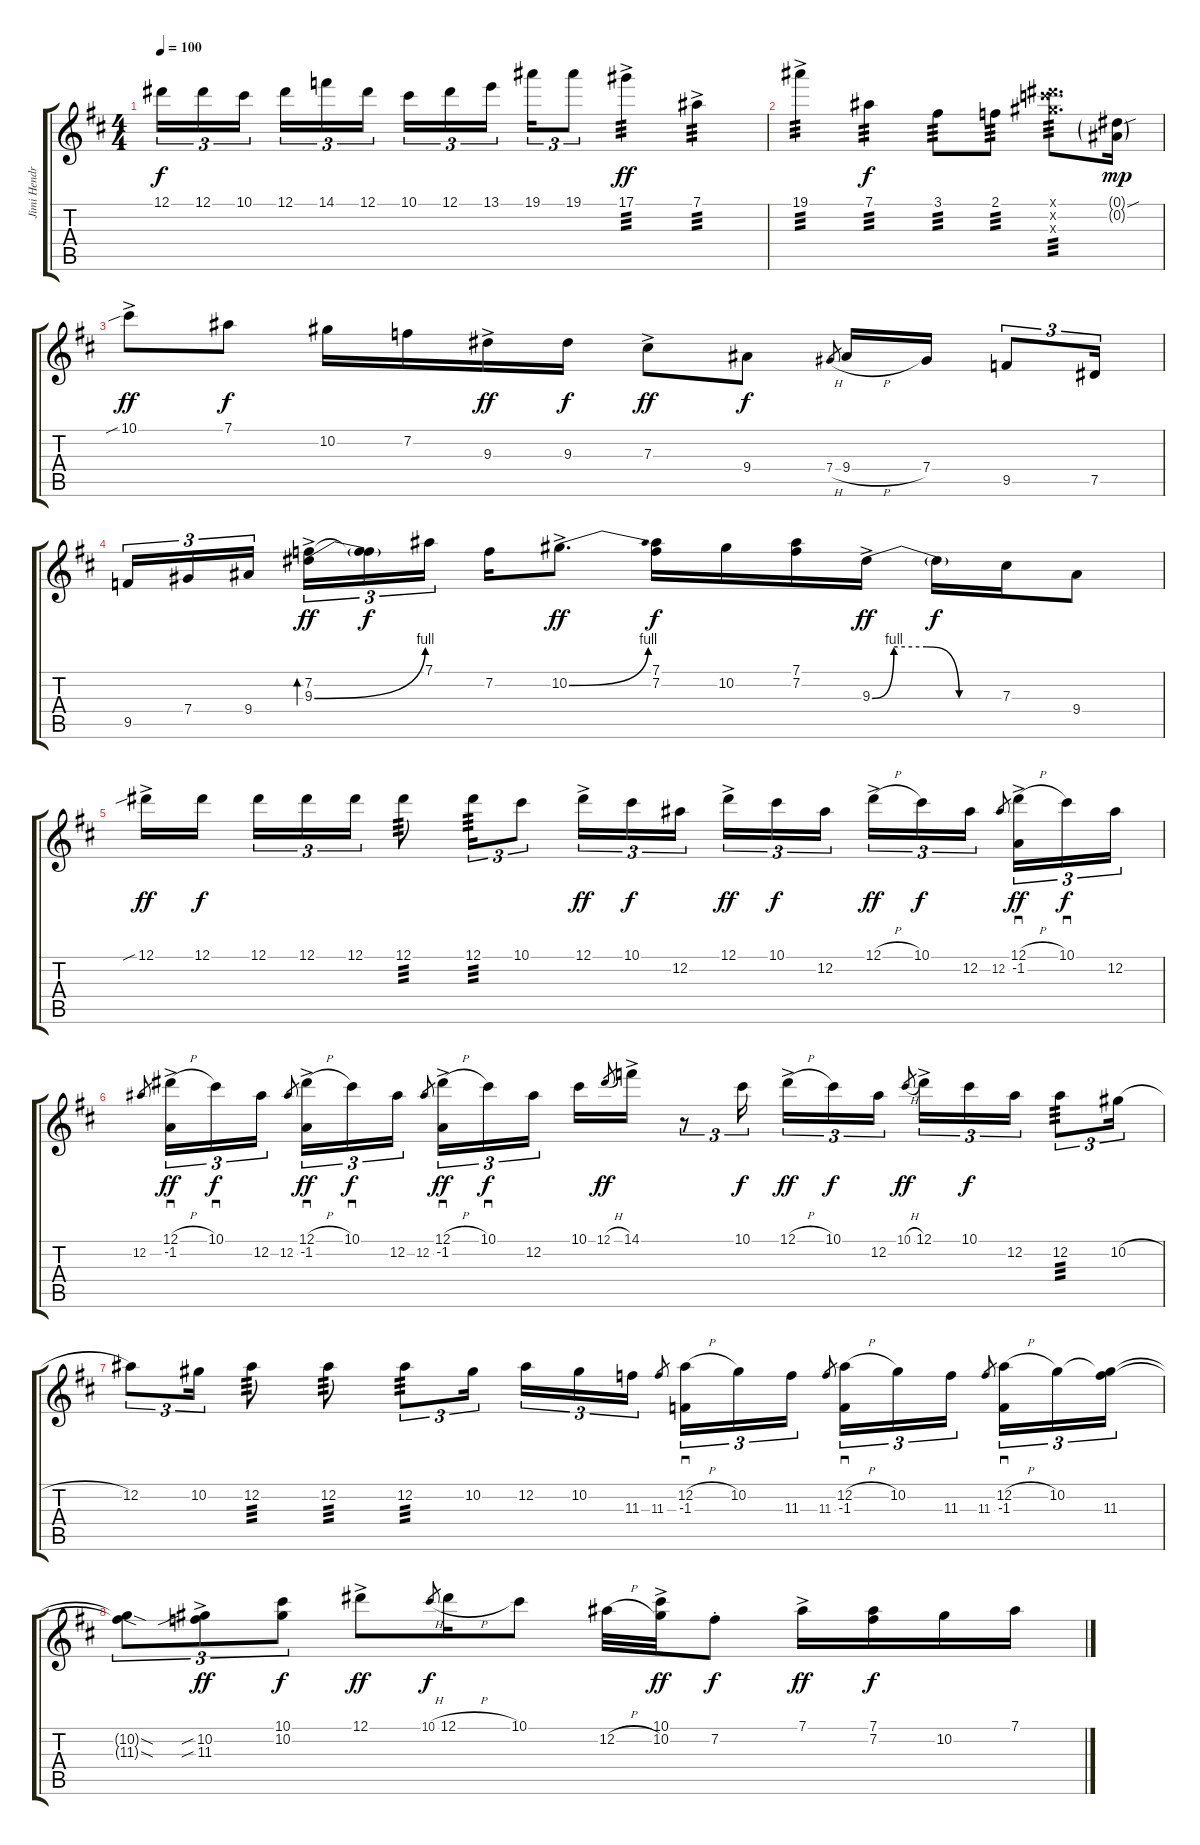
\track ("Jimi Hendrix-Distortion Gtr. Tuned Down " "Jimi Hendr") {instrument distortionguitar}
\staff {score tabs}
\tuning (Eb4 Bb3 Gb3 Db3 Ab2 Eb2) {hide}
\ts (4 4)
\tempo 100
\clef g2
\ks d
12.1.16{tu (3 2) dy f} 12.1.16{tu (3 2)} 10.1.16{tu (3 2) beam splitsecondary} 12.1.16{tu (3 2)} 14.1.16{tu (3 2)} 12.1.16{tu (3 2)} 10.1.16{tu (3 2)} 12.1.16{tu (3 2)} 13.1.16{tu (3 2) beam splitsecondary} 19.1.16{tu (3 2)} 19.1.8{tu (3 2)} 17.1{ac}.4{tp 3 dy ff} 7.1{ac}.4{tp 3} |
19.1{ac}.4{tp 3} 7.1.4{tp 3 dy f} 3.1.8{tp 3} 2.1.8{tp 3} (12.1{x} 14.2{x} 14.3{x}).8{d tp 3} (0.1{sou g} 0.2{g}).16{dy mp} |
10.1{sib ac}.8{dy ff} 7.1.8{dy f} 10.2.16 7.2.16 9.3{ac}.16{dy ff} 9.3.16{dy f} 7.3{ac}.8{dy ff} 9.4.8{dy f} 7.4{h}.8{gr} 9.4{h}.16 7.4.16 9.5.8{tu (3 2)} 7.5.16{tu (3 2)} |
9.5.16{tu (3 2)} 7.4.16{tu (3 2)} 9.4.16{tu (3 2) beam splitsecondary} (7.2{ac} 9.3{be (bend 0 0 60 4) ac}).16{tu (3 2) bd 30 dy ff} (7.2{t} 9.3{t}).16{tu (3 2) dy f} 7.1.16{tu (3 2)} 7.2.16 10.2{be (bend 0 0 60 4) ac}.8{d dy ff} (7.1 7.2).16{dy f} 10.2.16 (7.1 7.2).16 9.3{be (custom 0 0 10 4 25 4 40 0 60 0) ac}.16{dy ff} 9.3{t}.16{dy f} 7.3.16 9.4.8 |
12.1{sib ac}.16{dy ff} 12.1.16{dy f beam splitsecondary} 12.1.16{tu (3 2)} 12.1.16{tu (3 2)} 12.1.16{tu (3 2)} 12.1.8{tp 3} 12.1.16{tu (3 2) tp 3} 10.1.8{tu (3 2)} 12.1{ac}.16{tu (3 2) dy ff} 10.1.16{tu (3 2) dy f} 12.2.16{tu (3 2) beam splitsecondary} 12.1{ac}.16{tu (3 2) dy ff} 10.1.16{tu (3 2) dy f} 12.2.16{tu (3 2)} 12.1{h ac}.16{tu (3 2) dy ff} 10.1.16{tu (3 2) dy f} 12.2.16{tu (3 2)} 12.2.8{gr beam splitsecondary} (12.1{h ac} -1.2).16{sd tu (3 2) dy ff} 10.1.16{sd tu (3 2) dy f} 12.2.16{tu (3 2)} |
12.2.8{gr} (12.1{h ac} -1.2).16{sd tu (3 2) dy ff} 10.1.16{sd tu (3 2) dy f} 12.2.16{tu (3 2)} 12.2.8{gr beam splitsecondary} (12.1{h ac} -1.2).16{sd tu (3 2) dy ff} 10.1.16{sd tu (3 2) dy f} 12.2.16{tu (3 2)} 12.2.8{gr} (12.1{h ac} -1.2).16{sd tu (3 2) dy ff} 10.1.16{sd tu (3 2) dy f} 12.2.16{tu (3 2) beam splitsecondary} 10.1.16 12.1{h}.8{gr dy ff} 14.1{ac}.16 r.8{tu (3 2)} 10.1.16{tu (3 2) dy f beam splitsecondary} 12.1{h ac}.16{tu (3 2) dy ff} 10.1.16{tu (3 2) dy f} 12.2.16{tu (3 2)} 10.1{h}.8{gr dy ff} 12.1{ac}.16{tu (3 2)} 10.1.16{tu (3 2) dy f} 12.2.16{tu (3 2)} 12.2.8{tu (3 2) tp 3} 10.2{h}.16{tu (3 2)} |
12.2.8{tu (3 2)} 10.2.16{tu (3 2)} 12.2.8{tp 3} 12.2.8{tp 3} 12.2.8{tu (3 2) tp 3} 10.2.16{tu (3 2)} 12.2.16{tu (3 2)} 10.2.16{tu (3 2)} 11.3.16{tu (3 2)} 11.3.8{gr beam splitsecondary} (12.2{h} -1.3).16{sd tu (3 2)} 10.2.16{tu (3 2)} 11.3.16{tu (3 2)} 11.3.8{gr} (12.2{h} -1.3).16{sd tu (3 2)} 10.2.16{tu (3 2)} 11.3.16{tu (3 2)} 11.3.8{gr beam splitsecondary} (12.2{h} -1.3).16{sd tu (3 2)} 10.2.16{tu (3 2)} (10.2{t} 11.3).16{tu (3 2)} |
(10.2{sod t} 11.3{sod t}).8{tu (3 2)} (10.2{sib ac} 11.3{sib ac}).8{tu (3 2) dy ff} (10.1 10.2).8{tu (3 2) dy f} 12.1{ac}.8{dy ff} 10.1{h}.8{gr dy f} 12.1{h}.16 10.1.8 12.2{h}.32 (10.1{ac} 10.2{ac}).32{dy ff} 7.2{st}.8{dy f} 7.1{ac}.16{dy ff} (7.1 7.2).16{dy f} 10.2.16 7.1.16
